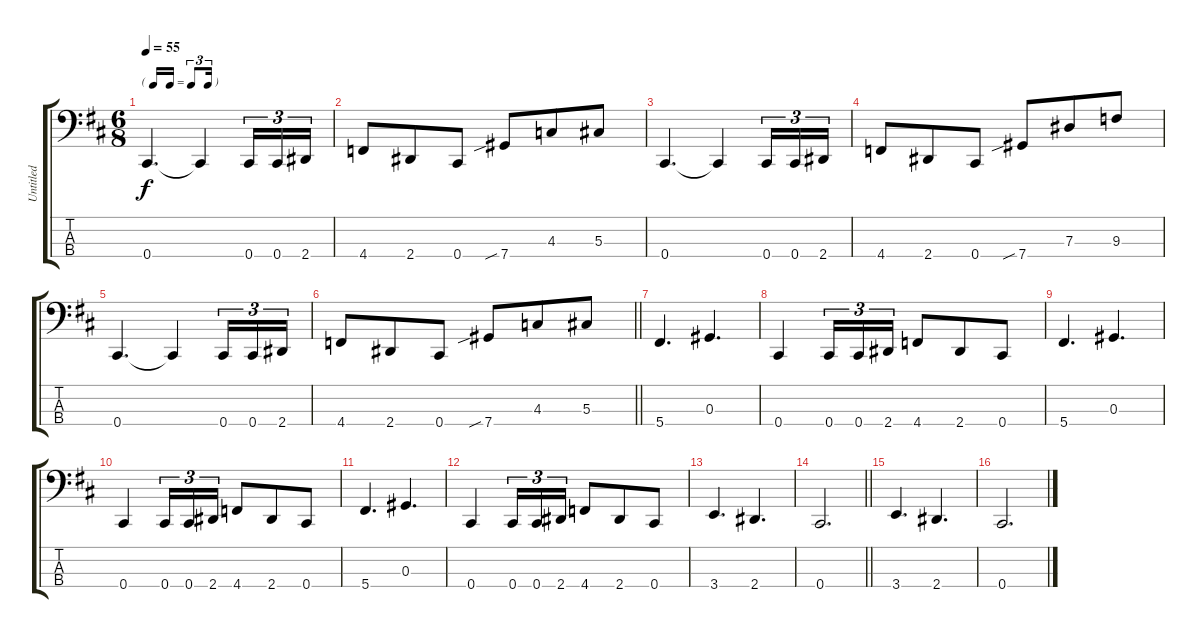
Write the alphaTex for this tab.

\track ("Untitled" "Untitled") {instrument electricbasspick}
\staff {score tabs}
\tuning (Gb2 Db2 Ab1 Db1) {hide}
\ts (6 8)
\tf triplet16th
\tempo 55
\clef f4
\ks d
0.4.4{d dy f} 0.4{t}.4 0.4.16{tu (3 2)} 0.4.16{tu (3 2)} 2.4.16{tu (3 2)} |
4.4.8 2.4.8 0.4.8 7.4{sib}.8 4.3.8 5.3.8 |
0.4.4{d} 0.4{t}.4 0.4.16{tu (3 2)} 0.4.16{tu (3 2)} 2.4.16{tu (3 2)} |
4.4.8 2.4.8 0.4.8 7.4{sib}.8 7.3.8 9.3.8 |
0.4.4{d} 0.4{t}.4 0.4.16{tu (3 2)} 0.4.16{tu (3 2)} 2.4.16{tu (3 2)} |
\barLineRight lightlight
4.4.8 2.4.8 0.4.8 7.4{sib}.8 4.3.8 5.3.8 |
\section ("" " ")
5.4.4{d} 0.3.4{d} |
0.4.4 0.4.16{tu (3 2)} 0.4.16{tu (3 2)} 2.4.16{tu (3 2)} 4.4.8 2.4.8 0.4.8 |
5.4.4{d} 0.3.4{d} |
0.4.4 0.4.16{tu (3 2)} 0.4.16{tu (3 2)} 2.4.16{tu (3 2)} 4.4.8 2.4.8 0.4.8 |
5.4.4{d} 0.3.4{d} |
0.4.4 0.4.16{tu (3 2)} 0.4.16{tu (3 2)} 2.4.16{tu (3 2)} 4.4.8 2.4.8 0.4.8 |
3.4.4{d} 2.4.4{d} |
\barLineRight lightlight
0.4.2{d} |
\section ("" " ")
3.4.4{d} 2.4.4{d} |
0.4.2{d}
